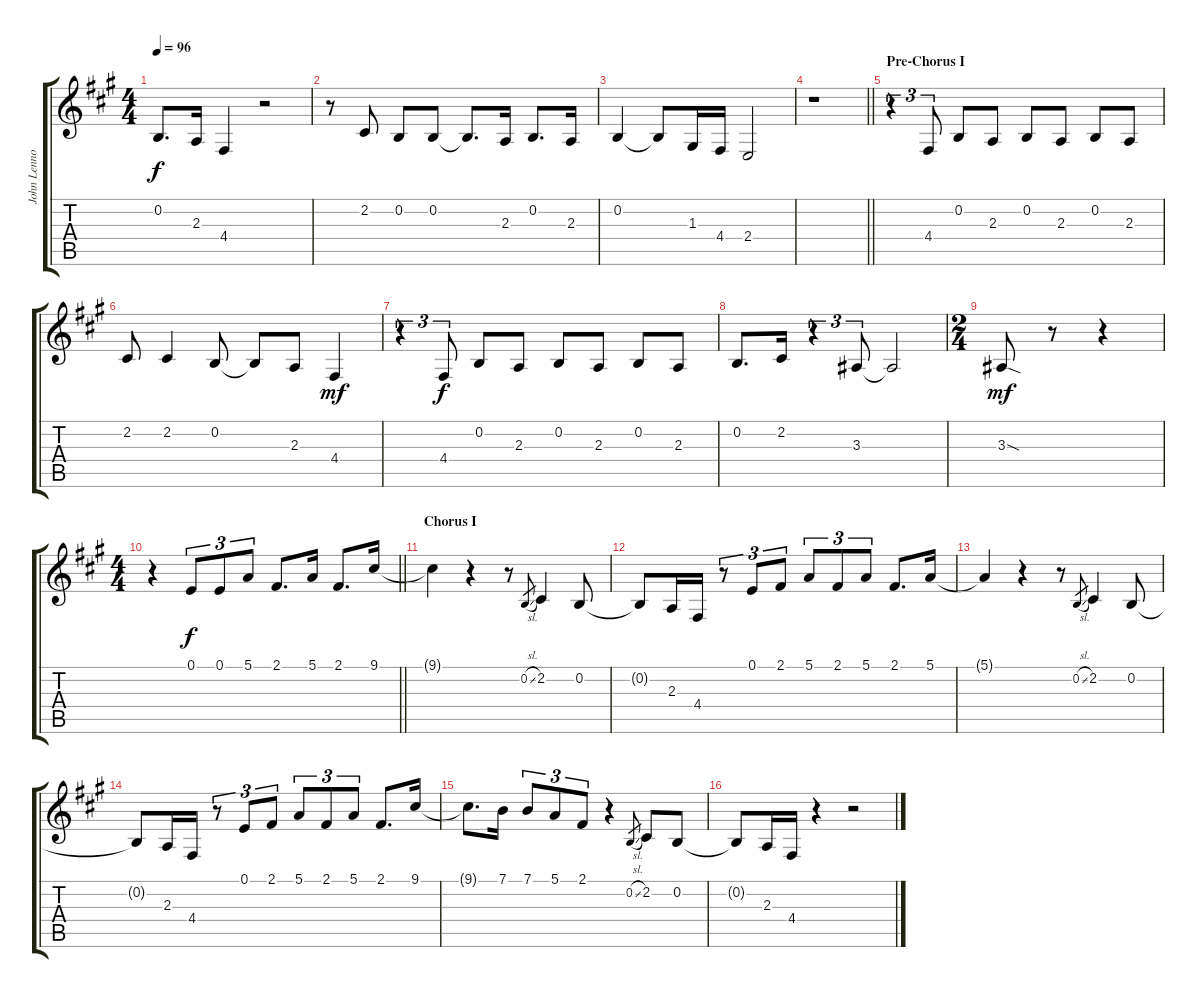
\track ("John Lennon - Lead Vocal" "John Lenno") {instrument tenorsax}
\staff {score tabs}
\tuning (E4 B3 G3 D3 A2 E2) {hide}
\ts (4 4)
\tempo 96
\clef g2
\ks a
0.2{t}.8{d dy f} 2.3.16 4.4.4 r.2 |
r.8 2.2.8 0.2.8 0.2.8 0.2{t}.8{d} 2.3.16 0.2.8{d} 2.3.16 |
0.2.4 0.2{t}.8 1.3.16 4.4.16 2.4.2 |
\barLineRight lightlight
r.1 |
\section ("" "Pre-Chorus I")
r.4{tu (3 2)} 4.4.8{tu (3 2)} 0.2.8 2.3.8 0.2.8 2.3.8 0.2.8 2.3.8 |
2.2.8 2.2.4 0.2.8 0.2{t}.8 2.3.8 4.4.4{dy mf} |
r.4{tu (3 2)} 4.4.8{tu (3 2) dy f} 0.2.8 2.3.8 0.2.8 2.3.8 0.2.8 2.3.8 |
0.2.8{d} 2.2.16 r.4{tu (3 2)} 3.3.8{tu (3 2)} 3.3{t}.2 |
\ts (2 4)
3.3{sod}.8{dy mf} r.8 r.4 |
\ts (4 4)
\barLineRight lightlight
r.4 0.1.8{tu (3 2) dy f} 0.1.8{tu (3 2)} 5.1.8{tu (3 2)} 2.1.8{d} 5.1.16 2.1.8{d} 9.1.16 |
\section ("" "Chorus I")
9.1{t}.4 r.4 r.8 0.2{sl}.8{gr} 2.2.4 0.2.8 |
0.2{t}.8 2.3.16 4.4.16 r.8{tu (3 2)} 0.1.8{tu (3 2)} 2.1.8{tu (3 2)} 5.1.8{tu (3 2)} 2.1.8{tu (3 2)} 5.1.8{tu (3 2)} 2.1.8{d} 5.1.16 |
5.1{t}.4 r.4 r.8 0.2{sl}.8{gr} 2.2.4 0.2.8 |
0.2{t}.8 2.3.16 4.4.16 r.8{tu (3 2)} 0.1.8{tu (3 2)} 2.1.8{tu (3 2)} 5.1.8{tu (3 2)} 2.1.8{tu (3 2)} 5.1.8{tu (3 2)} 2.1.8{d} 9.1.16 |
9.1{t}.8{d} 7.1.16 7.1.8{tu (3 2)} 5.1.8{tu (3 2)} 2.1.8{tu (3 2)} r.4 0.2{sl}.8{gr} 2.2.8 0.2.8 |
0.2{t}.8 2.3.16 4.4.16 r.4 r.2
